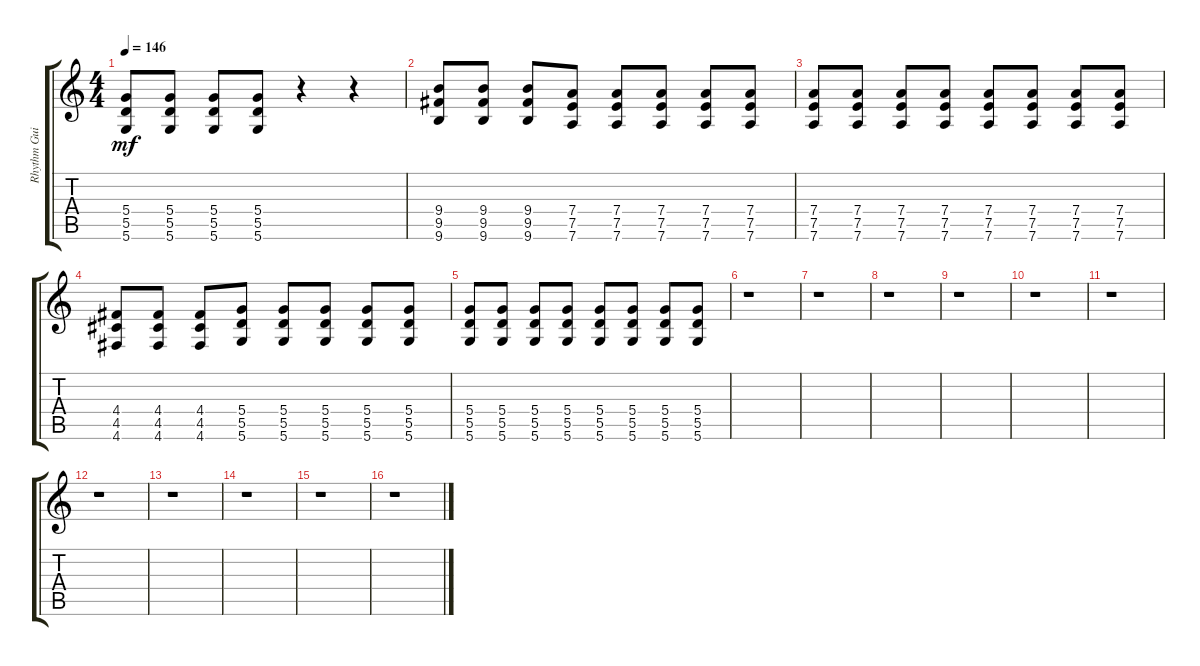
\track ("Rhythm Guitar" "Rhythm Gui") {instrument distortionguitar}
\staff {score tabs}
\tuning (D4 A3 G3 D3 A2 D2) {hide}
\ts (4 4)
\tempo 146
\clef g2
\ks c
(5.4 5.5 5.6).8{dy mf} (5.4 5.5 5.6).8 (5.4 5.5 5.6).8 (5.4 5.5 5.6).8 r.4 r.4 |
(9.4 9.5 9.6).8 (9.4 9.5 9.6).8 (9.4 9.5 9.6).8 (7.4 7.5 7.6).8 (7.4 7.5 7.6).8 (7.4 7.5 7.6).8 (7.4 7.5 7.6).8 (7.4 7.5 7.6).8 |
(7.4 7.5 7.6).8 (7.4 7.5 7.6).8 (7.4 7.5 7.6).8 (7.4 7.5 7.6).8 (7.4 7.5 7.6).8 (7.4 7.5 7.6).8 (7.4 7.5 7.6).8 (7.4 7.5 7.6).8 |
(4.4 4.5 4.6).8 (4.4 4.5 4.6).8 (4.4 4.5 4.6).8 (5.4 5.5 5.6).8 (5.4 5.5 5.6).8 (5.4 5.5 5.6).8 (5.4 5.5 5.6).8 (5.4 5.5 5.6).8 |
(5.4 5.5 5.6).8 (5.4 5.5 5.6).8 (5.4 5.5 5.6).8 (5.4 5.5 5.6).8 (5.4 5.5 5.6).8 (5.4 5.5 5.6).8 (5.4 5.5 5.6).8 (5.4 5.5 5.6).8 |
r.1 |
r.1 |
r.1 |
r.1 |
r.1 |
r.1 |
r.1 |
r.1 |
r.1 |
r.1 |
r.1
